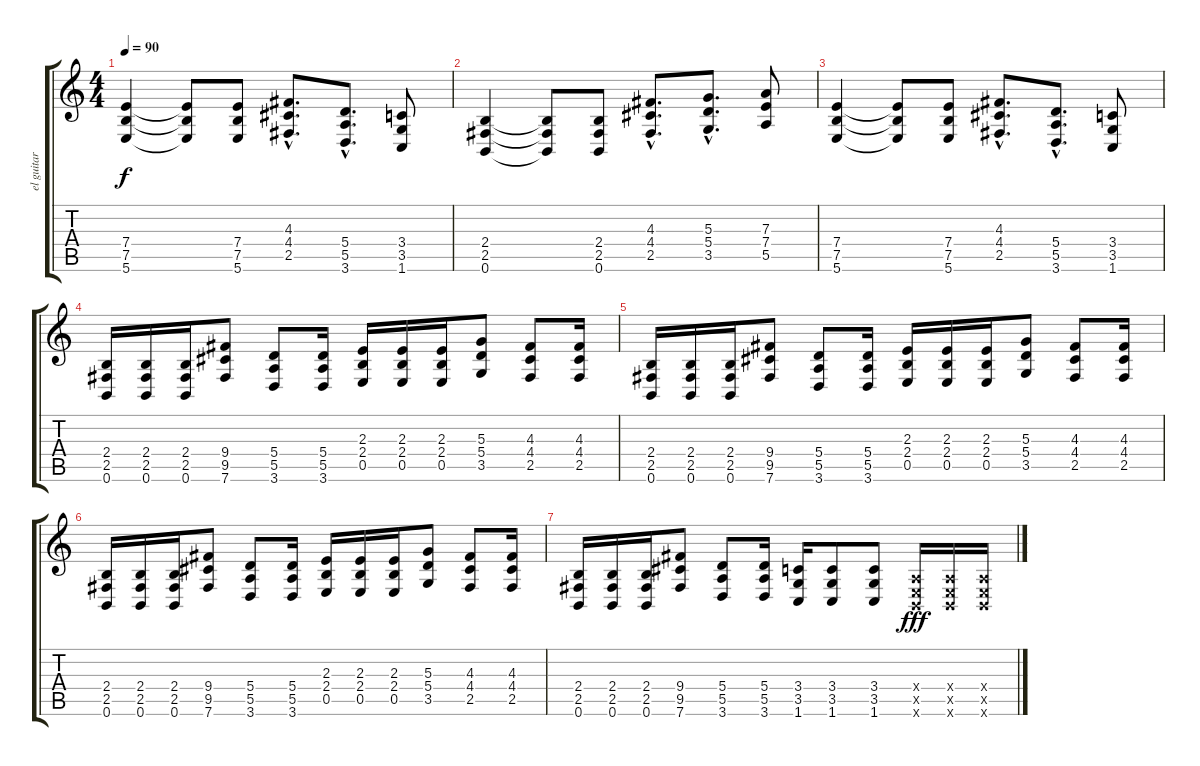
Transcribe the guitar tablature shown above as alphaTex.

\track ("el guitar" "el guitar") {instrument overdrivenguitar}
\staff {score tabs}
\tuning (B3 Gb3 D3 A2 E2 B1) {hide}
\ts (4 4)
\tempo 90
\clef g2
\ks c
(7.4 7.5 5.6).4{dy f} (7.4{t} 7.5{t} 5.6{t}).8 (7.4 7.5 5.6).8 (4.3{hac} 4.4{hac} 2.5{hac}).8{d} (5.4{hac} 5.5{hac} 3.6{hac}).8{d} (3.4 3.5 1.6).8 |
(2.4 2.5 0.6).4 (2.4{t} 2.5{t} 0.6{t}).8 (2.4 2.5 0.6).8 (4.3{hac} 4.4{hac} 2.5{hac}).8{d} (5.3{hac} 5.4{hac} 3.5{hac}).8{d} (7.3 7.4 5.5).8 |
(7.4 7.5 5.6).4 (7.4{t} 7.5{t} 5.6{t}).8 (7.4 7.5 5.6).8 (4.3{hac} 4.4{hac} 2.5{hac}).8{d} (5.4{hac} 5.5{hac} 3.6{hac}).8{d} (3.4 3.5 1.6).8 |
(2.4 2.5 0.6).16 (2.4 2.5 0.6).16 (2.4 2.5 0.6).16 (9.4 9.5 7.6).8 (5.4 5.5 3.6).8 (5.4 5.5 3.6).16 (2.3 2.4 0.5).16 (2.3 2.4 0.5).16 (2.3 2.4 0.5).16 (5.3 5.4 3.5).8 (4.3 4.4 2.5).8 (4.3 4.4 2.5).16 |
(2.4 2.5 0.6).16 (2.4 2.5 0.6).16 (2.4 2.5 0.6).16 (9.4 9.5 7.6).8 (5.4 5.5 3.6).8 (5.4 5.5 3.6).16 (2.3 2.4 0.5).16 (2.3 2.4 0.5).16 (2.3 2.4 0.5).16 (5.3 5.4 3.5).8 (4.3 4.4 2.5).8 (4.3 4.4 2.5).16 |
(2.4 2.5 0.6).16 (2.4 2.5 0.6).16 (2.4 2.5 0.6).16 (9.4 9.5 7.6).8 (5.4 5.5 3.6).8 (5.4 5.5 3.6).16 (2.3 2.4 0.5).16 (2.3 2.4 0.5).16 (2.3 2.4 0.5).16 (5.3 5.4 3.5).8 (4.3 4.4 2.5).8 (4.3 4.4 2.5).16 |
(2.4 2.5 0.6).16 (2.4 2.5 0.6).16 (2.4 2.5 0.6).16 (9.4 9.5 7.6).8 (5.4 5.5 3.6).8 (5.4 5.5 3.6).16 (3.4 3.5 1.6).16 (3.4 3.5 1.6).8 (3.4 3.5 1.6).8 (0.4{x} 0.5{x} 0.6{x}).16{dy fff} (0.4{x} 0.5{x} 0.6{x}).16 (0.4{x} 0.5{x} 0.6{x}).16
